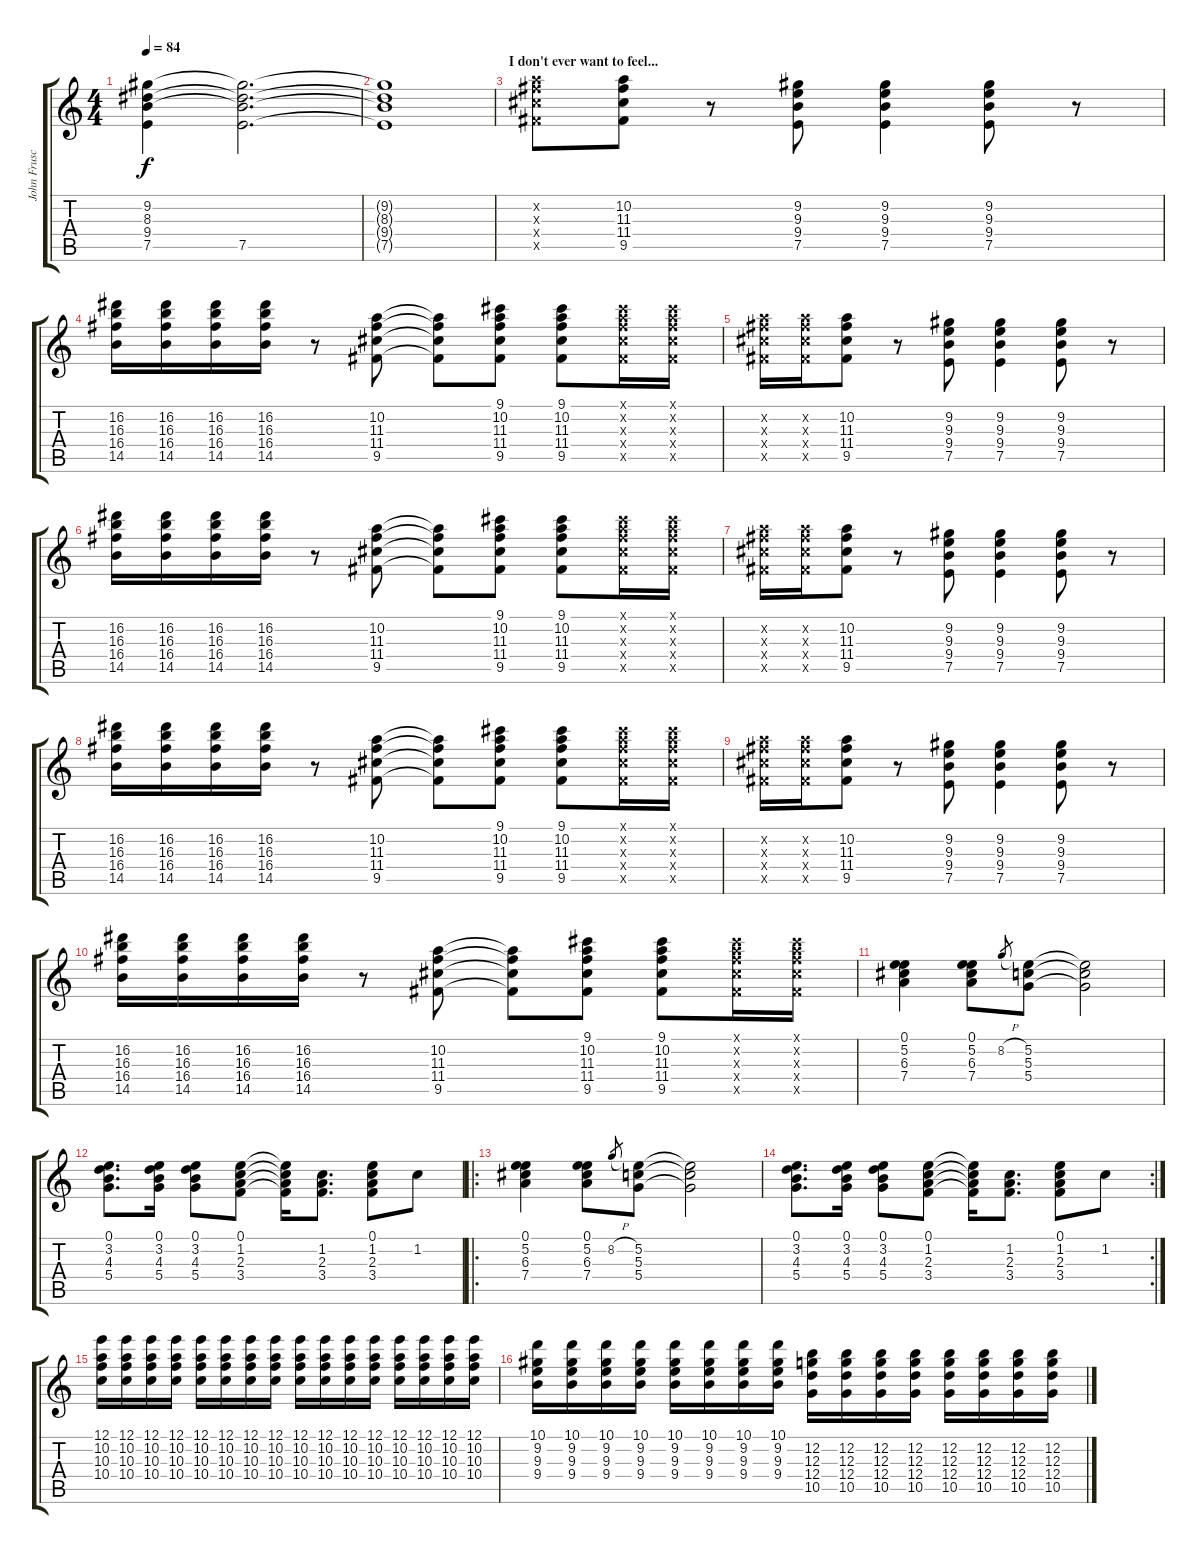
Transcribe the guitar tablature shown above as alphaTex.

\track ("John Frusciante" "John Frusc") {instrument electricguitarclean}
\staff {score tabs}
\tuning (E4 B3 G3 D3 A2 E2) {hide}
\ts (4 4)
\tempo 84
\clef g2
\ks c
(9.2 8.3 9.4 7.5).4{dy f} (9.2{t} 8.3{t} 9.4{t} 7.5).2{d} |
(9.2{t} 8.3{t} 9.4{t} 7.5{t}).1 |
\section ("" "I don't ever want to feel...")
(10.2{x} 11.3{x} 11.4{x} 9.5{x}).8 (10.2 11.3 11.4 9.5).8 r.8 (9.2 9.3 9.4 7.5).8 (9.2 9.3 9.4 7.5).4 (9.2 9.3 9.4 7.5).8 r.8 |
(16.2 16.3 16.4 14.5).16 (16.2 16.3 16.4 14.5).16 (16.2 16.3 16.4 14.5).16 (16.2 16.3 16.4 14.5).16 r.8 (10.2 11.3 11.4 9.5).8 (10.2{t} 11.3{t} 11.4{t} 9.5{t}).8 (9.1 10.2 11.3 11.4 9.5).8 (9.1 10.2 11.3 11.4 9.5).8 (9.1{x} 10.2{x} 11.3{x} 11.4{x} 9.5{x}).16 (9.1{x} 10.2{x} 11.3{x} 11.4{x} 9.5{x}).16 |
(10.2{x} 11.3{x} 11.4{x} 9.5{x}).16 (10.2{x} 11.3{x} 11.4{x} 9.5{x}).16 (10.2 11.3 11.4 9.5).8 r.8 (9.2 9.3 9.4 7.5).8 (9.2 9.3 9.4 7.5).4 (9.2 9.3 9.4 7.5).8 r.8 |
(16.2 16.3 16.4 14.5).16 (16.2 16.3 16.4 14.5).16 (16.2 16.3 16.4 14.5).16 (16.2 16.3 16.4 14.5).16 r.8 (10.2 11.3 11.4 9.5).8 (10.2{t} 11.3{t} 11.4{t} 9.5{t}).8 (9.1 10.2 11.3 11.4 9.5).8 (9.1 10.2 11.3 11.4 9.5).8 (9.1{x} 10.2{x} 11.3{x} 11.4{x} 9.5{x}).16 (9.1{x} 10.2{x} 11.3{x} 11.4{x} 9.5{x}).16 |
(10.2{x} 11.3{x} 11.4{x} 9.5{x}).16 (10.2{x} 11.3{x} 11.4{x} 9.5{x}).16 (10.2 11.3 11.4 9.5).8 r.8 (9.2 9.3 9.4 7.5).8 (9.2 9.3 9.4 7.5).4 (9.2 9.3 9.4 7.5).8 r.8 |
(16.2 16.3 16.4 14.5).16 (16.2 16.3 16.4 14.5).16 (16.2 16.3 16.4 14.5).16 (16.2 16.3 16.4 14.5).16 r.8 (10.2 11.3 11.4 9.5).8 (10.2{t} 11.3{t} 11.4{t} 9.5{t}).8 (9.1 10.2 11.3 11.4 9.5).8 (9.1 10.2 11.3 11.4 9.5).8 (9.1{x} 10.2{x} 11.3{x} 11.4{x} 9.5{x}).16 (9.1{x} 10.2{x} 11.3{x} 11.4{x} 9.5{x}).16 |
(10.2{x} 11.3{x} 11.4{x} 9.5{x}).16 (10.2{x} 11.3{x} 11.4{x} 9.5{x}).16 (10.2 11.3 11.4 9.5).8 r.8 (9.2 9.3 9.4 7.5).8 (9.2 9.3 9.4 7.5).4 (9.2 9.3 9.4 7.5).8 r.8 |
(16.2 16.3 16.4 14.5).16 (16.2 16.3 16.4 14.5).16 (16.2 16.3 16.4 14.5).16 (16.2 16.3 16.4 14.5).16 r.8 (10.2 11.3 11.4 9.5).8 (10.2{t} 11.3{t} 11.4{t} 9.5{t}).8 (9.1 10.2 11.3 11.4 9.5).8 (9.1 10.2 11.3 11.4 9.5).8 (9.1{x} 10.2{x} 11.3{x} 11.4{x} 9.5{x}).16 (9.1{x} 10.2{x} 11.3{x} 11.4{x} 9.5{x}).16 |
(0.1 5.2 6.3 7.4).4 (0.1 5.2 6.3 7.4).8 8.2{h}.8{gr} (5.2 5.3 5.4).8 (5.2{t} 5.3{t} 5.4{t}).2 |
(0.1 3.2 4.3 5.4).8{d} (0.1 3.2 4.3 5.4).16 (0.1 3.2 4.3 5.4).8 (0.1 1.2 2.3 3.4).8 (0.1{t} 1.2{t} 2.3{t} 3.4{t}).16 (1.2 2.3 3.4).8{d} (0.1 1.2 2.3 3.4).8 1.2.8 |
\ro
(0.1 5.2 6.3 7.4).4 (0.1 5.2 6.3 7.4).8 8.2{h}.8{gr} (5.2 5.3 5.4).8 (5.2{t} 5.3{t} 5.4{t}).2 |
\rc 2
(0.1 3.2 4.3 5.4).8{d} (0.1 3.2 4.3 5.4).16 (0.1 3.2 4.3 5.4).8 (0.1 1.2 2.3 3.4).8 (0.1{t} 1.2{t} 2.3{t} 3.4{t}).16 (1.2 2.3 3.4).8{d} (0.1 1.2 2.3 3.4).8 1.2.8 |
(12.1 10.2 10.3 10.4).16 (12.1 10.2 10.3 10.4).16 (12.1 10.2 10.3 10.4).16 (12.1 10.2 10.3 10.4).16 (12.1 10.2 10.3 10.4).16 (12.1 10.2 10.3 10.4).16 (12.1 10.2 10.3 10.4).16 (12.1 10.2 10.3 10.4).16 (12.1 10.2 10.3 10.4).16 (12.1 10.2 10.3 10.4).16 (12.1 10.2 10.3 10.4).16 (12.1 10.2 10.3 10.4).16 (12.1 10.2 10.3 10.4).16 (12.1 10.2 10.3 10.4).16 (12.1 10.2 10.3 10.4).16 (12.1 10.2 10.3 10.4).16 |
(10.1 9.2 9.3 9.4).16 (10.1 9.2 9.3 9.4).16 (10.1 9.2 9.3 9.4).16 (10.1 9.2 9.3 9.4).16 (10.1 9.2 9.3 9.4).16 (10.1 9.2 9.3 9.4).16 (10.1 9.2 9.3 9.4).16 (10.1 9.2 9.3 9.4).16 (12.2 12.3 12.4 10.5).16 (12.2 12.3 12.4 10.5).16 (12.2 12.3 12.4 10.5).16 (12.2 12.3 12.4 10.5).16 (12.2 12.3 12.4 10.5).16 (12.2 12.3 12.4 10.5).16 (12.2 12.3 12.4 10.5).16 (12.2 12.3 12.4 10.5).16
